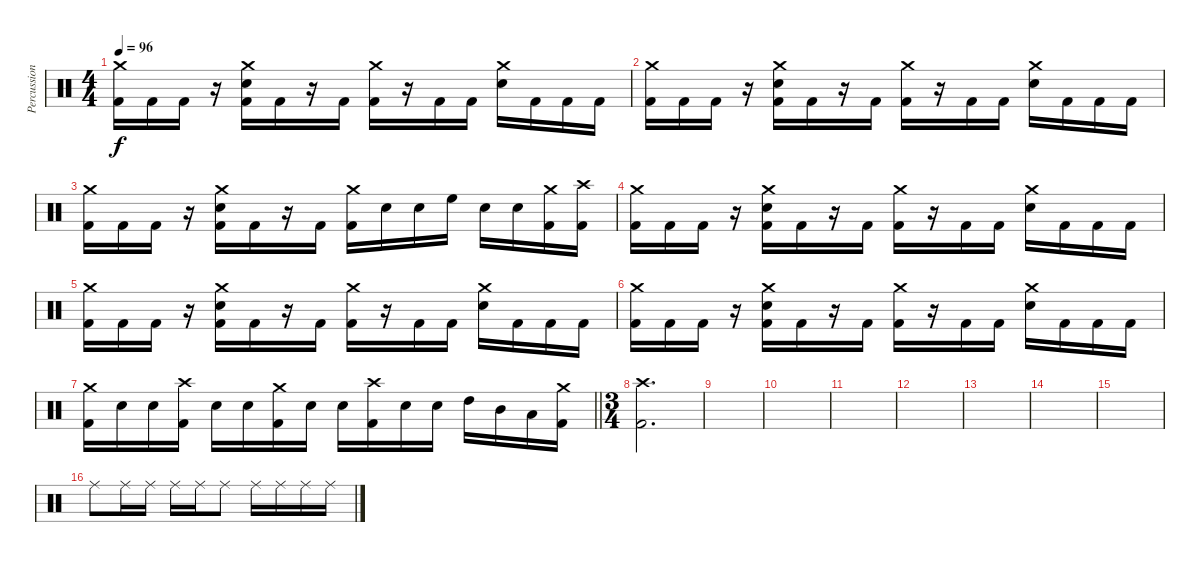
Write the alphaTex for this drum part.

\track ("Percussion" "Percussion") {instrument percussion}
\staff {score}
\articulation defaults
\ts (4 4)
\tempo 96
\clef neutral
\ks c
("Crash medium (hit)" "Kick (hit) 2").16{dy f} "Kick (hit) 2".16 "Kick (hit) 2".16 r.16 ("Crash medium (hit)" "Electric Snare (hit)" "Kick (hit) 2").16 "Kick (hit) 2".16 r.16 "Kick (hit) 2".16 ("Crash medium (hit)" "Kick (hit) 2").16 r.16 "Kick (hit) 2".16 "Kick (hit) 2".16 ("Crash medium (hit)" "Electric Snare (hit)").16 "Kick (hit) 2".16 "Kick (hit) 2".16 "Kick (hit) 2".16 |
("Crash medium (hit)" "Kick (hit) 2").16 "Kick (hit) 2".16 "Kick (hit) 2".16 r.16 ("Crash medium (hit)" "Electric Snare (hit)" "Kick (hit) 2").16 "Kick (hit) 2".16 r.16 "Kick (hit) 2".16 ("Crash medium (hit)" "Kick (hit) 2").16 r.16 "Kick (hit) 2".16 "Kick (hit) 2".16 ("Crash medium (hit)" "Electric Snare (hit)").16 "Kick (hit) 2".16 "Kick (hit) 2".16 "Kick (hit) 2".16 |
("Crash medium (hit)" "Kick (hit) 2").16 "Kick (hit) 2".16 "Kick (hit) 2".16 r.16 ("Crash medium (hit)" "Electric Snare (hit)" "Kick (hit) 2").16 "Kick (hit) 2".16 r.16 "Kick (hit) 2".16 ("Crash medium (hit)" "Kick (hit) 2").16 "Electric Snare (hit)".16 "Electric Snare (hit)".16 "High Floor Tom (hit)".16 "Electric Snare (hit)".16 "Electric Snare (hit)".16 ("Crash medium (hit)" "Kick (hit) 2").16 ("Crash high (hit)" "Kick (hit) 2").16 |
("Crash medium (hit)" "Kick (hit) 2").16 "Kick (hit) 2".16 "Kick (hit) 2".16 r.16 ("Crash medium (hit)" "Electric Snare (hit)" "Kick (hit) 2").16 "Kick (hit) 2".16 r.16 "Kick (hit) 2".16 ("Crash medium (hit)" "Kick (hit) 2").16 r.16 "Kick (hit) 2".16 "Kick (hit) 2".16 ("Crash medium (hit)" "Electric Snare (hit)").16 "Kick (hit) 2".16 "Kick (hit) 2".16 "Kick (hit) 2".16 |
("Crash medium (hit)" "Kick (hit) 2").16 "Kick (hit) 2".16 "Kick (hit) 2".16 r.16 ("Crash medium (hit)" "Electric Snare (hit)" "Kick (hit) 2").16 "Kick (hit) 2".16 r.16 "Kick (hit) 2".16 ("Crash medium (hit)" "Kick (hit) 2").16 r.16 "Kick (hit) 2".16 "Kick (hit) 2".16 ("Crash medium (hit)" "Electric Snare (hit)").16 "Kick (hit) 2".16 "Kick (hit) 2".16 "Kick (hit) 2".16 |
("Crash medium (hit)" "Kick (hit) 2").16 "Kick (hit) 2".16 "Kick (hit) 2".16 r.16 ("Crash medium (hit)" "Electric Snare (hit)" "Kick (hit) 2").16 "Kick (hit) 2".16 r.16 "Kick (hit) 2".16 ("Crash medium (hit)" "Kick (hit) 2").16 r.16 "Kick (hit) 2".16 "Kick (hit) 2".16 ("Crash medium (hit)" "Electric Snare (hit)").16 "Kick (hit) 2".16 "Kick (hit) 2".16 "Kick (hit) 2".16 |
\barLineRight lightlight
("Crash medium (hit)" "Kick (hit) 2").16 "Electric Snare (hit)".16 "Electric Snare (hit)".16 ("Crash high (hit)" "Kick (hit) 2").16 "Electric Snare (hit)".16 "Electric Snare (hit)".16 ("Crash medium (hit)" "Kick (hit) 2").16 "Electric Snare (hit)".16 "Electric Snare (hit)".16 ("Crash high (hit)" "Kick (hit) 2").16 "Electric Snare (hit)".16 "Electric Snare (hit)".16 "High Tom (hit)".16 "Mid Tom (hit)".16 "Low Tom (hit)".16 ("Crash medium (hit)" "Kick (hit) 2").16 |
\ts (3 4)
("Crash high (hit)" "Kick (hit) 2").2{d} |
|
|
|
|
|
|
|
"Ride (middle)".8 "Ride (middle)".16 "Ride (middle)".16 "Ride (middle)".16 "Ride (middle)".16 "Ride (middle)".8 "Ride (middle)".16 "Ride (middle)".16 "Ride (middle)".16 "Ride (middle)".16
